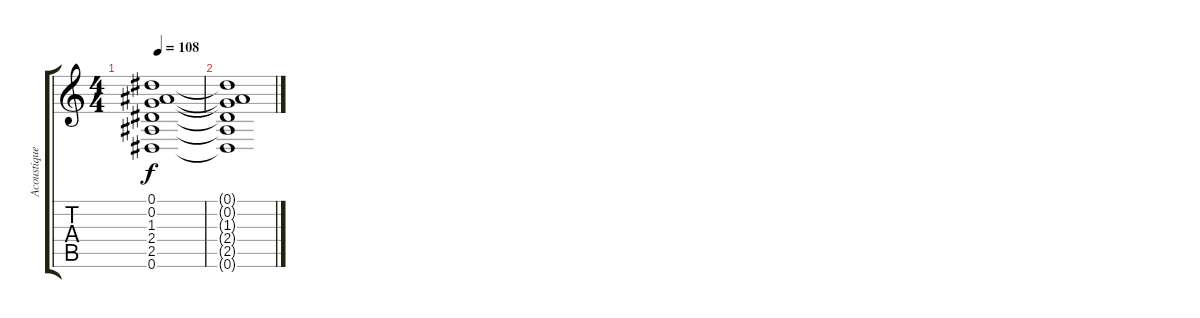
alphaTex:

\track ("Acoustique Guitar" "Acoustique") {instrument acousticguitarnylon}
\staff {score tabs}
\tuning (Eb4 Bb3 Gb3 Db3 Ab2 Eb2) {hide}
\ts (4 4)
\tempo 108
\clef g2
\ks c
(0.1{t} 0.2{t} 1.3{t} 2.4{t} 2.5{t} 0.6{t}).1{dy f} |
(0.1{t} 0.2{t} 1.3{t} 2.4{t} 2.5{t} 0.6{t}).1
